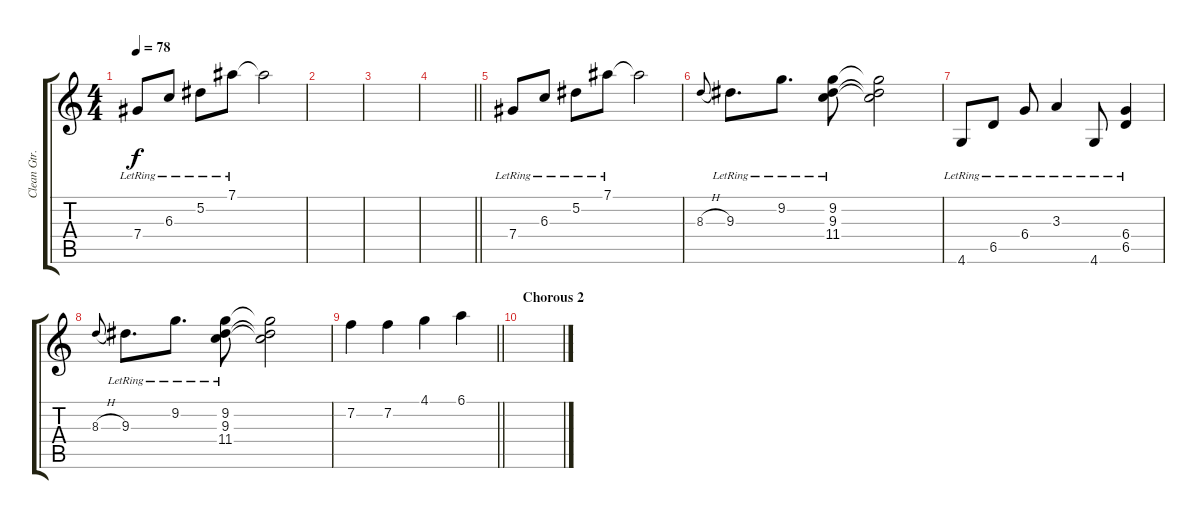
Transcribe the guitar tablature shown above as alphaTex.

\track ("Clean Gtr. 1" "Clean Gtr.") {instrument electricguitarclean}
\staff {score tabs}
\tuning (Eb4 Bb3 Gb3 Db3 Ab2 Eb2) {hide}
\ts (4 4)
\tempo 78
\clef g2
\ks c
7.4{lr}.8{dy f} 6.3{lr}.8 5.2{lr}.8 7.1{lr}.8 7.1{t}.2 |
|
|
\barLineRight lightlight
|
\section ("" "")
7.4{lr}.8 6.3{lr}.8 5.2{lr}.8 7.1{lr}.8 7.1{t}.2 |
8.3{h}.8{gr onbeat} 9.3{lr}.8{d balance 2} 9.2{lr}.8{d} (9.2{lr} 9.3{lr} 11.4).8 (9.2{t} 9.3{t} 11.4{t}).2 |
4.6{lr}.8 6.5{lr}.8 6.4{lr}.8 3.3{lr}.4 4.6{lr}.8 (6.4{lr} 6.5{lr}).4 |
8.3{h}.8{gr onbeat} 9.3{lr}.8{d} 9.2{lr}.8{d} (9.2{lr} 9.3{lr} 11.4).8 (9.2{t} 9.3{t} 11.4{t}).2 |
\barLineRight lightlight
7.2.4 7.2.4 4.1.4 6.1.4 |
\section ("" "Chorous 2")
